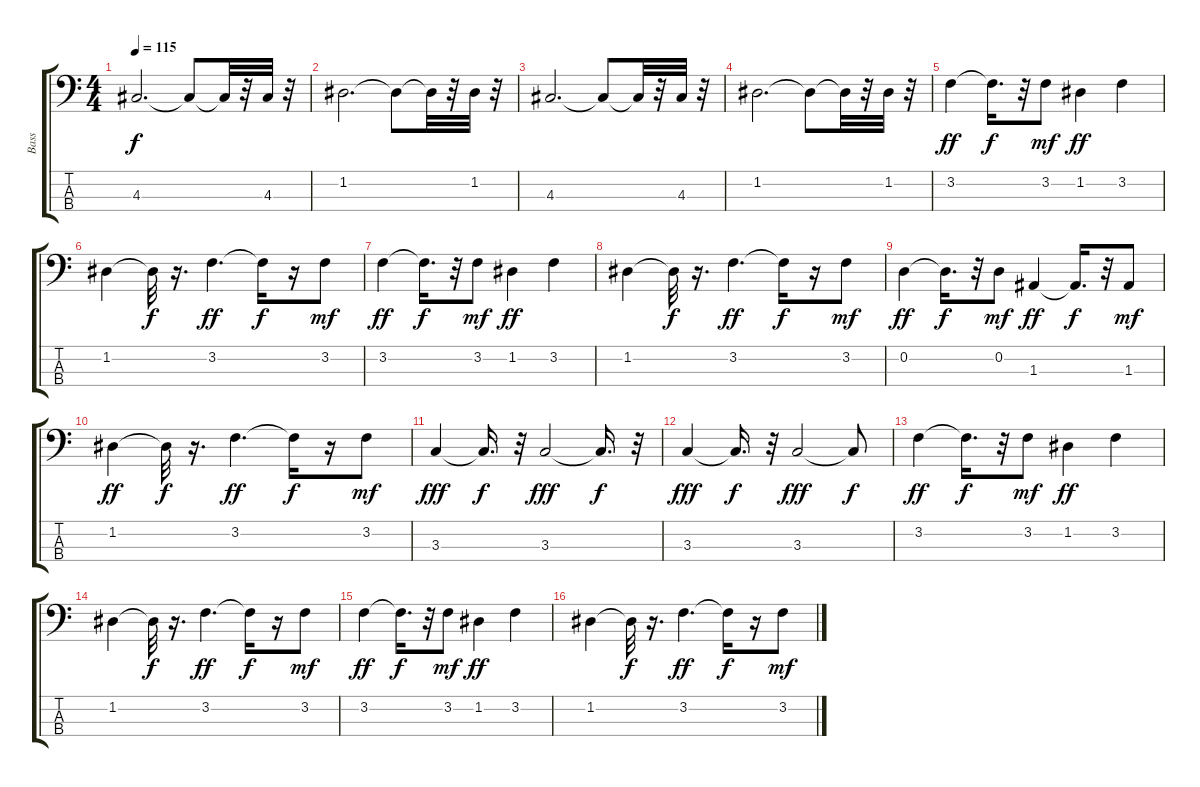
\track ("Bass" "Bass") {instrument fretlessbass}
\staff {score tabs}
\tuning (G2 D2 A1 E1) {hide}
\ts (4 4)
\tempo 115
\clef f4
\ks c
4.3.2{d dy f} 4.3{t}.8 4.3{t}.32 r.32 4.3.32 r.32 |
1.2.2{d} 1.2{t}.8 1.2{t}.32 r.32 1.2.32 r.32 |
4.3.2{d} 4.3{t}.8 4.3{t}.32 r.32 4.3.32 r.32 |
1.2.2{d} 1.2{t}.8 1.2{t}.32 r.32 1.2.32 r.32 |
3.2.4{dy ff} 3.2{t}.16{d dy f} r.32 3.2.8{dy mf} 1.2.4{dy ff} 3.2.4 |
1.2.4 1.2{t}.32{dy f} r.16{d} 3.2.4{d dy ff} 3.2{t}.16{dy f} r.16 3.2.8{dy mf} |
3.2.4{dy ff} 3.2{t}.16{d dy f} r.32 3.2.8{dy mf} 1.2.4{dy ff} 3.2.4 |
1.2.4 1.2{t}.32{dy f} r.16{d} 3.2.4{d dy ff} 3.2{t}.16{dy f} r.16 3.2.8{dy mf} |
0.2.4{dy ff} 0.2{t}.16{d dy f} r.32 0.2.8{dy mf} 1.3.4{dy ff} 1.3{t}.16{d dy f} r.32 1.3.8{dy mf} |
1.2.4{dy ff} 1.2{t}.32{dy f} r.16{d} 3.2.4{d dy ff} 3.2{t}.16{dy f} r.16 3.2.8{dy mf} |
3.3.4{dy fff} 3.3{t}.16{d dy f} r.32 3.3.2{dy fff} 3.3{t}.16{d dy f} r.32 |
3.3.4{dy fff} 3.3{t}.16{d dy f} r.32 3.3.2{dy fff} 3.3{t}.8{dy f} |
3.2.4{dy ff} 3.2{t}.16{d dy f} r.32 3.2.8{dy mf} 1.2.4{dy ff} 3.2.4 |
1.2.4 1.2{t}.32{dy f} r.16{d} 3.2.4{d dy ff} 3.2{t}.16{dy f} r.16 3.2.8{dy mf} |
3.2.4{dy ff} 3.2{t}.16{d dy f} r.32 3.2.8{dy mf} 1.2.4{dy ff} 3.2.4 |
1.2.4 1.2{t}.32{dy f} r.16{d} 3.2.4{d dy ff} 3.2{t}.16{dy f} r.16 3.2.8{dy mf}
